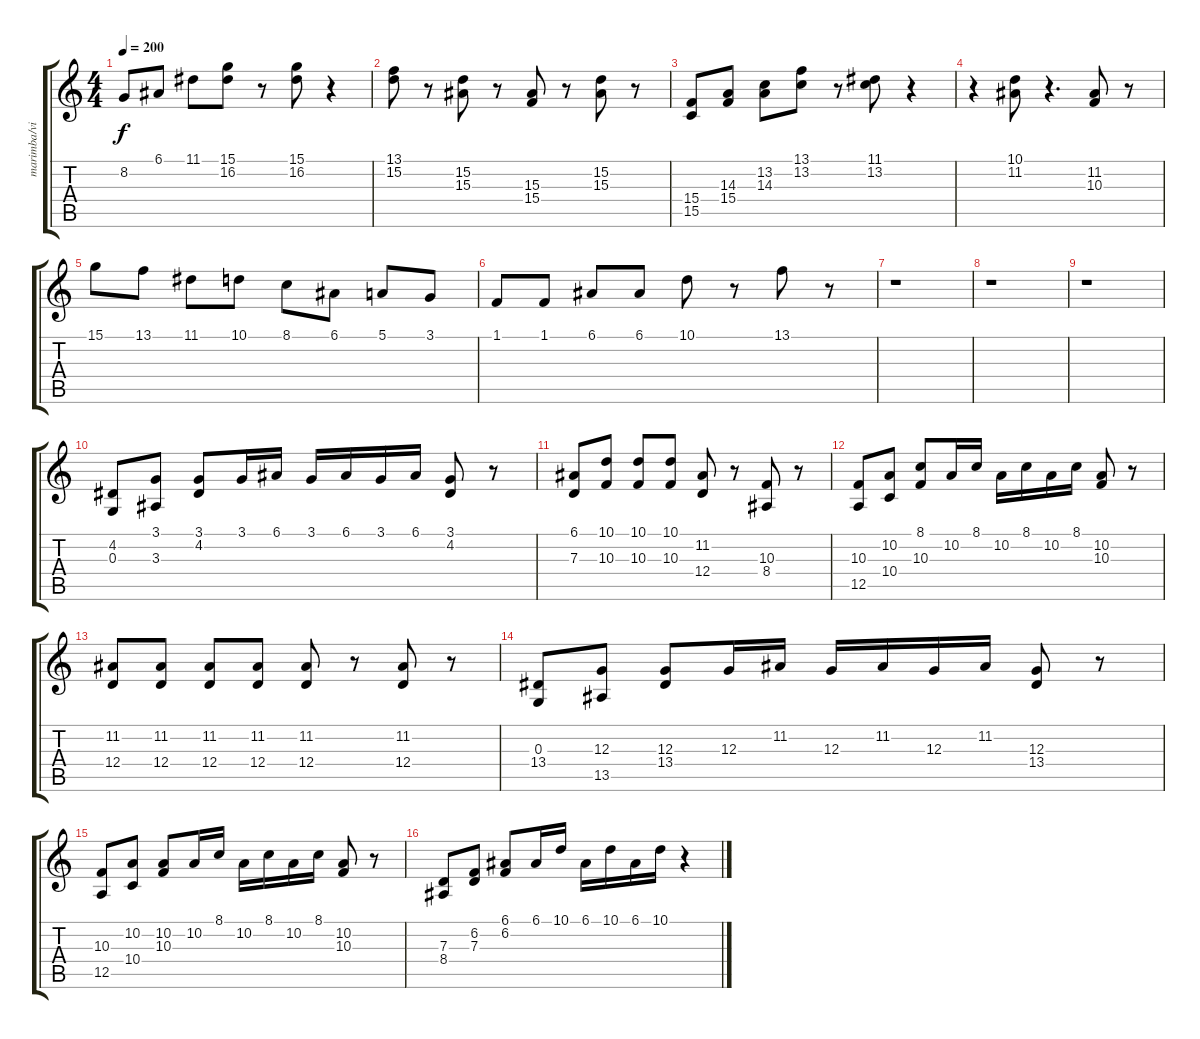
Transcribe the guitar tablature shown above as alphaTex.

\track ("marimba/vibe        " "marimba/vi") {instrument marimba}
\staff {score tabs}
\tuning (E4 B3 G3 D3 A2 E2) {hide}
\ts (4 4)
\tempo 200
\clef g2
\ks c
8.2.8{dy f} 6.1.8 11.1.8 (15.1 16.2).8 r.8 (15.1 16.2).8 r.4 |
(13.1 15.2).8 r.8 (15.2 15.3).8 r.8 (15.3 15.4).8 r.8 (15.2 15.3).8 r.8 |
(15.4 15.5).8 (14.3 15.4).8 (13.2 14.3).8 (13.1 13.2).8 r.8 (11.1 13.2).8 r.4 |
r.4 (10.1 11.2).8 r.4{d} (11.2 10.3).8 r.8 |
15.1.8 13.1.8 11.1.8 10.1.8 8.1.8 6.1.8 5.1.8 3.1.8 |
1.1.8 1.1.8 6.1.8 6.1.8 10.1.8 r.8 13.1.8 r.8 |
r.1 |
r.1 |
r.1 |
(4.2 0.3).8 (3.1 3.3).8 (3.1 4.2).8 3.1.16 6.1.16 3.1.16 6.1.16 3.1.16 6.1.16 (3.1 4.2).8 r.8 |
(6.1 7.3).8 (10.1 10.3).8 (10.1 10.3).8 (10.1 10.3).8 (11.2 12.4).8 r.8 (10.3 8.4).8 r.8 |
(10.3 12.5).8 (10.2 10.4).8 (8.1 10.3).8 10.2.16 8.1.16 10.2.16 8.1.16 10.2.16 8.1.16 (10.2 10.3).8 r.8 |
(11.2 12.4).8 (11.2 12.4).8 (11.2 12.4).8 (11.2 12.4).8 (11.2 12.4).8 r.8 (11.2 12.4).8 r.8 |
(0.3 13.4).8 (12.3 13.5).8 (12.3 13.4).8 12.3.16 11.2.16 12.3.16 11.2.16 12.3.16 11.2.16 (12.3 13.4).8 r.8 |
(10.3 12.5).8 (10.2 10.4).8 (10.2 10.3).8 10.2.16 8.1.16 10.2.16 8.1.16 10.2.16 8.1.16 (10.2 10.3).8 r.8 |
(7.3 8.4).8 (6.2 7.3).8 (6.1 6.2).8 6.1.16 10.1.16 6.1.16 10.1.16 6.1.16 10.1.16 r.4
